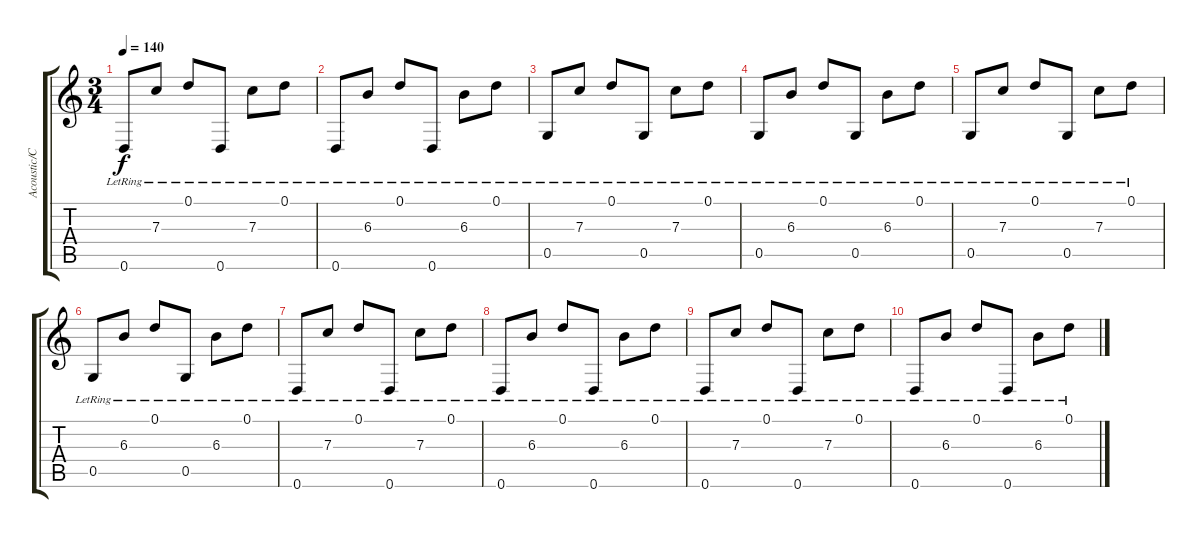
\track ("Acoustic/Classical Guitar I" "Acoustic/C") {instrument acousticguitarnylon}
\staff {score tabs}
\tuning (D4 A3 F3 C3 G2 D2) {hide}
\ts (3 4)
\tempo 140
\clef g2
\ks c
0.6{lr}.8{dy f} 7.3{lr}.8 0.1{lr}.8 0.6{lr}.8 7.3{lr}.8 0.1{lr}.8 |
0.6{lr}.8 6.3{lr}.8 0.1{lr}.8 0.6{lr}.8 6.3{lr}.8 0.1{lr}.8 |
0.5{lr}.8 7.3{lr}.8 0.1{lr}.8 0.5{lr}.8 7.3{lr}.8 0.1{lr}.8 |
0.5{lr}.8 6.3{lr}.8 0.1{lr}.8 0.5{lr}.8 6.3{lr}.8 0.1{lr}.8 |
0.5{lr}.8 7.3{lr}.8 0.1{lr}.8 0.5{lr}.8 7.3{lr}.8 0.1{lr}.8 |
0.5{lr}.8 6.3{lr}.8 0.1{lr}.8 0.5{lr}.8 6.3{lr}.8 0.1{lr}.8 |
0.6{lr}.8 7.3{lr}.8 0.1{lr}.8 0.6{lr}.8 7.3{lr}.8 0.1{lr}.8 |
0.6{lr}.8 6.3{lr}.8 0.1{lr}.8 0.6{lr}.8 6.3{lr}.8 0.1{lr}.8 |
0.6{lr}.8 7.3{lr}.8 0.1{lr}.8 0.6{lr}.8 7.3{lr}.8 0.1{lr}.8 |
0.6{lr}.8 6.3{lr}.8 0.1{lr}.8 0.6{lr}.8 6.3{lr}.8 0.1{lr}.8
